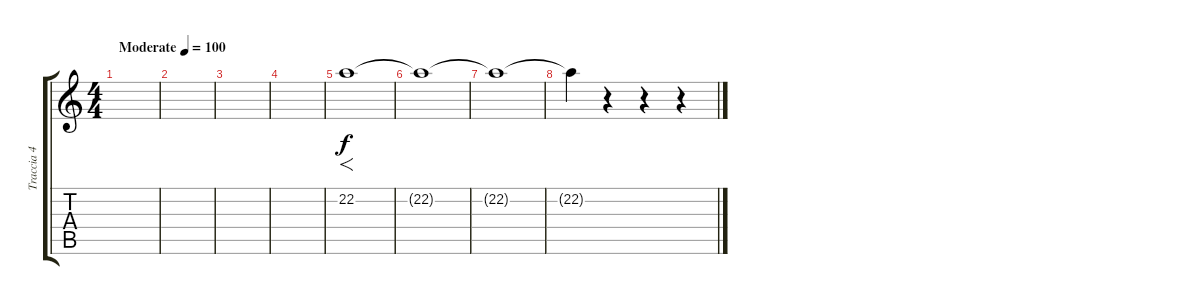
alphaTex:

\track ("Traccia 4" "Traccia 4") {instrument stringensemble1}
\staff {score tabs}
\tuning (E4 B3 G3 D3 A2 E2) {hide}
\ts (4 4)
\tempo (100 "Moderate")
\clef g2
\ks c
|
|
|
|
22.2.1{f} |
22.2{t}.1 |
22.2{t}.1 |
22.2{t}.4 r.4 r.4 r.4
